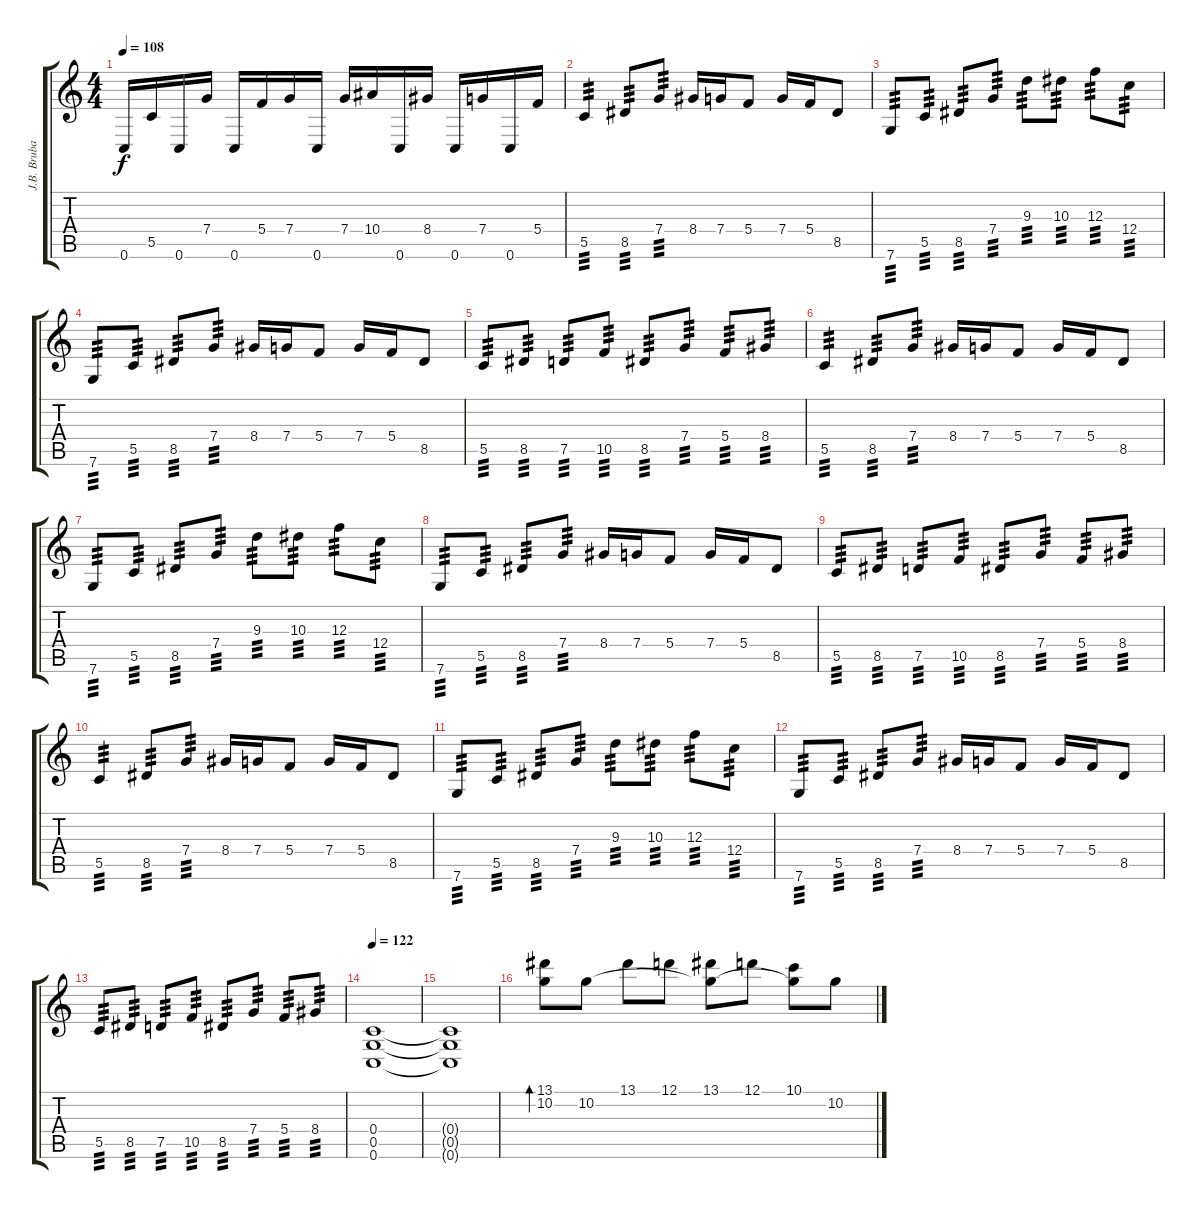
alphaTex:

\track ("J.B. Brubaker" "J.B. Bruba") {instrument distortionguitar}
\staff {score tabs}
\tuning (D4 A3 F3 C3 G2 C2) {hide}
\ts (4 4)
\tempo 108
\clef g2
\ks c
0.6.16{dy f} 5.5.16 0.6.16 7.4.16 0.6.16 5.4.16 7.4.16 0.6.16 7.4.16 10.4.16 0.6.16 8.4.16 0.6.16 7.4.16 0.6.16 5.4.16 |
5.5.4{tp 3} 8.5.8{tp 3} 7.4.8{tp 3} 8.4.16 7.4.16 5.4.8 7.4.16 5.4.16 8.5.8 |
7.6.8{tp 3} 5.5.8{tp 3} 8.5.8{tp 3} 7.4.8{tp 3} 9.3.8{tp 3} 10.3.8{tp 3} 12.3.8{tp 3} 12.4.8{tp 3} |
7.6.8{tp 3} 5.5.8{tp 3} 8.5.8{tp 3} 7.4.8{tp 3} 8.4.16 7.4.16 5.4.8 7.4.16 5.4.16 8.5.8 |
5.5.8{tp 3} 8.5.8{tp 3} 7.5.8{tp 3} 10.5.8{tp 3} 8.5.8{tp 3} 7.4.8{tp 3} 5.4.8{tp 3} 8.4.8{tp 3} |
5.5.4{tp 3} 8.5.8{tp 3} 7.4.8{tp 3} 8.4.16 7.4.16 5.4.8 7.4.16 5.4.16 8.5.8 |
7.6.8{tp 3} 5.5.8{tp 3} 8.5.8{tp 3} 7.4.8{tp 3} 9.3.8{tp 3} 10.3.8{tp 3} 12.3.8{tp 3} 12.4.8{tp 3} |
7.6.8{tp 3} 5.5.8{tp 3} 8.5.8{tp 3} 7.4.8{tp 3} 8.4.16 7.4.16 5.4.8 7.4.16 5.4.16 8.5.8 |
5.5.8{tp 3} 8.5.8{tp 3} 7.5.8{tp 3} 10.5.8{tp 3} 8.5.8{tp 3} 7.4.8{tp 3} 5.4.8{tp 3} 8.4.8{tp 3} |
5.5.4{tp 3} 8.5.8{tp 3} 7.4.8{tp 3} 8.4.16 7.4.16 5.4.8 7.4.16 5.4.16 8.5.8 |
7.6.8{tp 3} 5.5.8{tp 3} 8.5.8{tp 3} 7.4.8{tp 3} 9.3.8{tp 3} 10.3.8{tp 3} 12.3.8{tp 3} 12.4.8{tp 3} |
7.6.8{tp 3} 5.5.8{tp 3} 8.5.8{tp 3} 7.4.8{tp 3} 8.4.16 7.4.16 5.4.8 7.4.16 5.4.16 8.5.8 |
5.5.8{tp 3} 8.5.8{tp 3} 7.5.8{tp 3} 10.5.8{tp 3} 8.5.8{tp 3} 7.4.8{tp 3} 5.4.8{tp 3} 8.4.8{tp 3} |
\tempo 122
(0.4 0.5 0.6).1 |
(0.4{t} 0.5{t} 0.6{t}).1 |
(13.1 10.2).8{bd 30} 10.2.8 13.1.8 12.1.8 (13.1 10.2{t}).8 12.1.8 (10.1 10.2{t}).8 10.2.8
